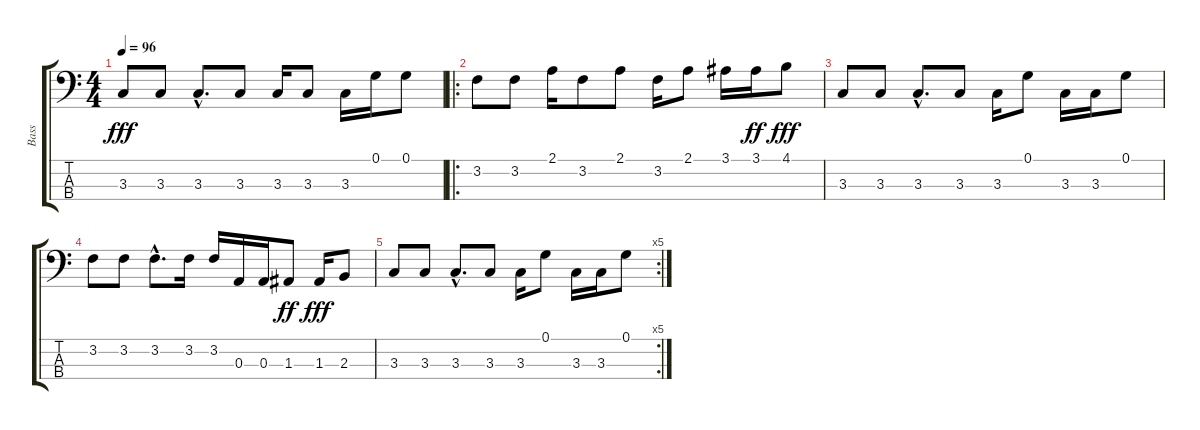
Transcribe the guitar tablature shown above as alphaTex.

\track ("Bass" "Bass") {instrument fretlessbass}
\staff {score tabs}
\tuning (G2 D2 A1 E1) {hide}
\ts (4 4)
\tempo 96
\clef f4
\ks c
3.3.8{dy fff} 3.3.8 3.3{hac}.8{d} 3.3.8 3.3.16 3.3.8 3.3.16 0.1.16 0.1.8 |
\ro
3.2.8 3.2.8 2.1.16 3.2.8 2.1.8 3.2.16 2.1.8 3.1.16 3.1.16{dy ff} 4.1.8{dy fff} |
3.3.8 3.3.8 3.3{hac}.8{d} 3.3.8 3.3.16 0.1.8 3.3.16 3.3.16 0.1.8 |
3.2.8 3.2.8 3.2{hac}.8{d} 3.2.16 3.2.16 0.3.16 0.3.16 1.3.8{dy ff} 1.3.16{dy fff} 2.3.8 |
\rc 5
3.3.8 3.3.8 3.3{hac}.8{d} 3.3.8 3.3.16 0.1.8 3.3.16 3.3.16 0.1.8
